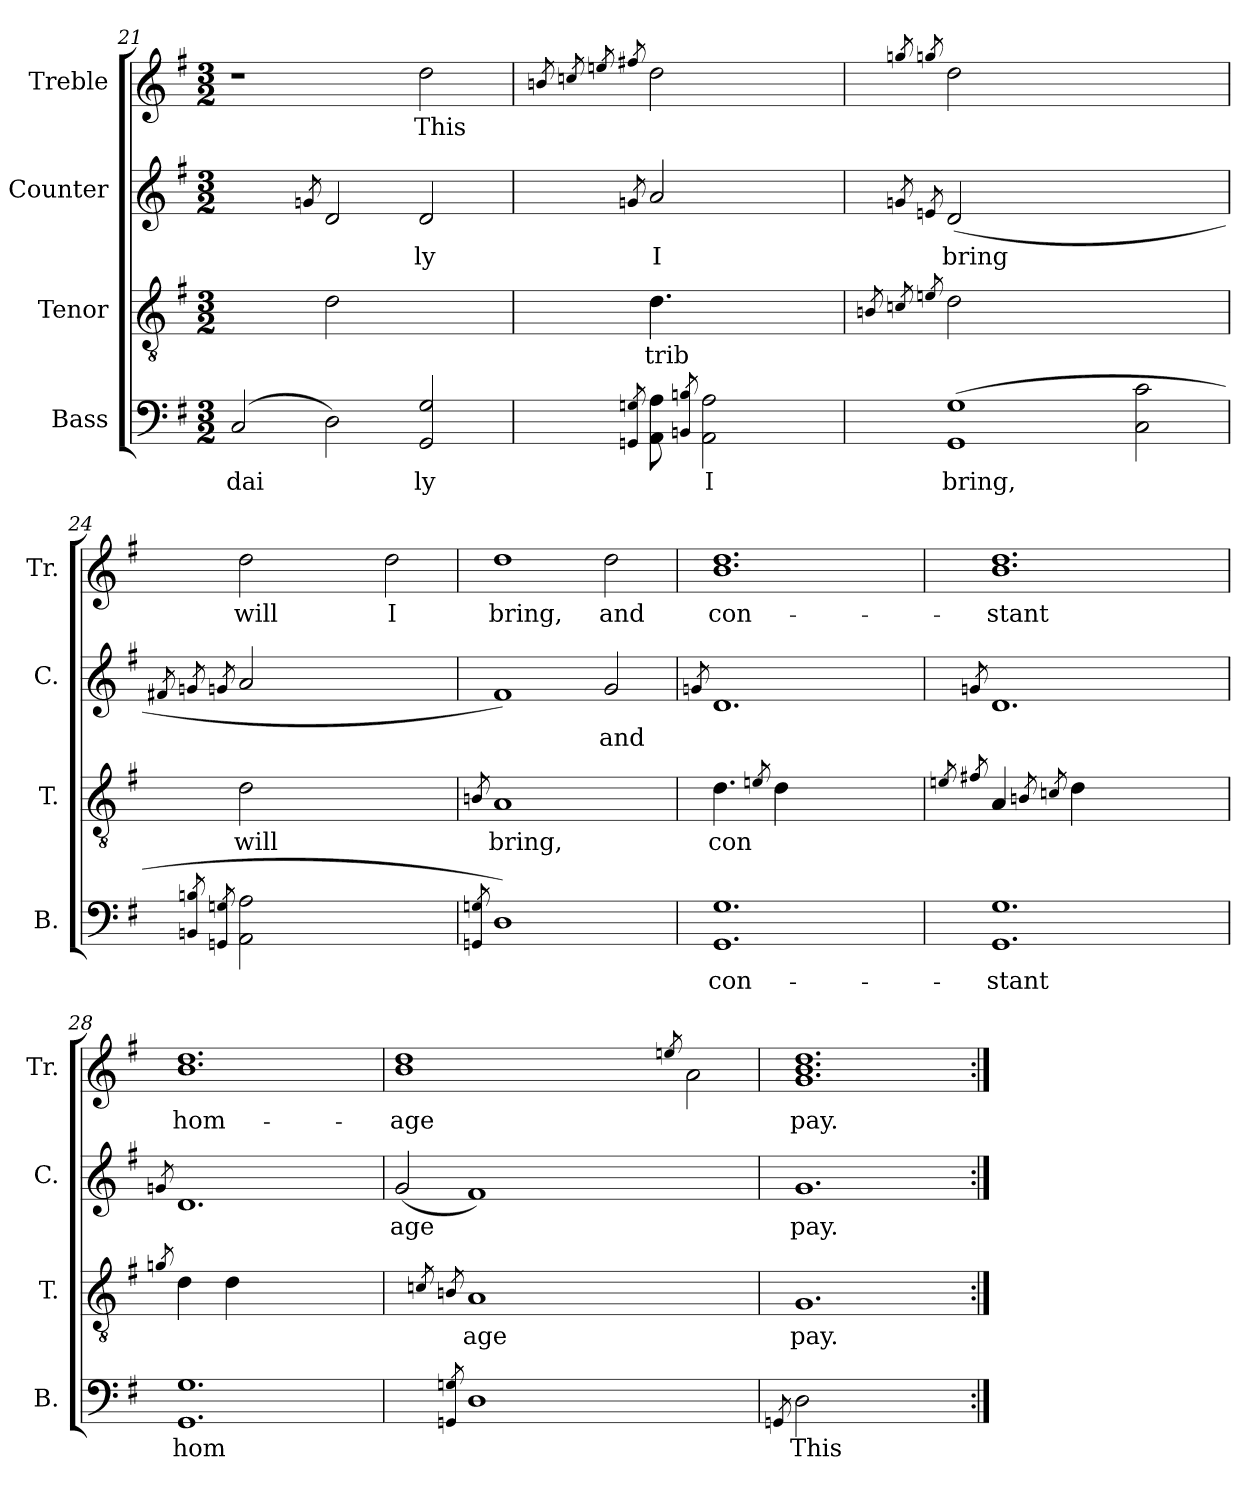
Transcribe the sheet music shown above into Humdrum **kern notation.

**kern	**text	**kern	**text	**kern	**text	**kern	**text
*part4	*part4	*part3	*part3	*part2	*part2	*part1	*part1
*staff4	*staff4	*staff3	*staff3	*staff2	*staff2	*staff1	*staff1
*I"Bass	*	*I"Tenor	*	*I"Counter	*	*I"Treble	*
*I'B.	*	*I'T.	*	*I'C.	*	*I'Tr.	*
*clefF4	*	*clefGv2	*	*clefG2	*	*clefG2	*
*k[f#]	*	*k[f#]	*	*k[f#]	*	*k[f#]	*
*G:	*	*G:	*	*G:	*	*G:	*
*M3/2	*	*M3/2	*	*M3/2	*	*M3/2	*
=21	=21	=21	=21	=21	=21	=21	=21
!	!LO:LY:b:cj	!	!	!	!	!	!
(>2C/	dai-	2ryy	.	2ryy	.	1r	.
.	.	.	.	8qgn/	.	.	.
!	!LO:LY:b:cj	!	!LO:LY:b:cj	!	!LO:LY:b:cj	!	!
2D\)	--	2d\	.	2d/	-	.	.
!	!LO:LY:b:cj	!	!	!	!LO:LY:b:cj	!	!LO:LY:b:cj
2G/ 2GG/	-ly	2ryy	.	2d/	-ly	2dd\	This
=22	=22	=22	=22	=22	=22	=22	=22
.	.	.	.	.	.	8qbn/	.
.	.	.	.	.	.	8qccn/	.
.	.	.	.	.	.	8qeen/	.
8qGn/ 8qGGn/	.	.	.	8qgn/	.	8qff#X/	.
!	!LO:LY:b:cj	!	!LO:LY:b:cj	!	!LO:LY:b:cj	!	!LO:LY:b:cj
8A\ 8AA\	.	4.d\	trib-	2a/	I	2dd\	.
8qBn/ 8qBBn/	.	.	.	.	.	.	.
!	!LO:LY:b:cj	!	!	!	!	!	!
2A\ 2AA\	I	.	.	.	.	.	.
.	.	4ryy	.	.	.	.	.
.	.	.	.	8ryy	.	8ryy	.
=23	=23	=23	=23	=23	=23	=23	=23
.	.	8qBn/	.	.	.	.	.
.	.	8qcn/	.	8qgn/	.	8qggn/	.
.	.	8qen/	.	8qen/	.	8qggn/	.
!	!LO:LY:b:cj	!	!LO:LY:b:cj	!	!LO:LY:b:cj	!	!LO:LY:b:cj
(>1G 1GG	bring,-	2d\	--	(<2d/	bring-	2dd\	.
.	.	1ryy	.	1ryy	.	1ryy	.
!	!LO:LY:b:cj	!	!	!	!	!	!
2c\ 2C\	--	.	.	.	.	.	.
=24	=24	=24	=24	=24	=24	=24	=24
.	.	.	.	8qf#X/	.	.	.
8qBn/ 8qBBn/	.	.	.	8qgn/	.	.	.
8qGn/ 8qGGn/	.	.	.	8qgn/	.	.	.
!	!LO:LY:b:cj	!	!LO:LY:b:cj	!	!LO:LY:b:cj	!	!LO:LY:b:cj
2A\ 2AA\	--	2d\	-will	2a/	--	2dd\	will
1ryy	.	1ryy	.	1ryy	.	2ryy	.
!	!	!	!	!	!	!	!LO:LY:b:cj
.	.	.	.	.	.	2dd\	I
=25	=25	=25	=25	=25	=25	=25	=25
8qGn/ 8qGGn/	.	8qBn/	.	.	.	.	.
!	!LO:LY:b:cj	!	!LO:LY:b:cj	!	!LO:LY:b:cj	!	!LO:LY:b:cj
1D)	--	1A	bring,	1f#)	--	1dd	bring,
!	!	!	!	!	!LO:LY:b:cj	!	!LO:LY:b:cj
2ryy	.	2ryy	.	2g/	-and	2dd\	and
=26	=26	=26	=26	=26	=26	=26	=26
.	.	.	.	8qgn/	.	.	.
!	!LO:LY:b:cj	!	!LO:LY:b:cj	!	!LO:LY:b:cj	!	!LO:LY:b:cj
1.G 1.GG	-con-	4.d\	con-	1.d	.	1.dd 1.b	con-
.	.	8qen/	.	.	.	.	.
!	!	!	!LO:LY:b:cj	!	!	!	!
.	.	4d\	--	.	.	.	.
.	.	2..ryy	.	.	.	.	.
!!LO:PB:g=z
=27	=27	=27	=27	=27	=27	=27	=27
.	.	8qen/	.	.	.	.	.
.	.	8qf#X/	.	8qgn/	.	.	.
!	!LO:LY:b:cj	!	!LO:LY:b:cj	!	!LO:LY:b:cj	!	!LO:LY:b:cj
1.G 1.GG	-stant	4A/	--	1.d	.	1.dd 1.b	-stant
.	.	8qBn/	.	.	.	.	.
.	.	8qcn/	.	.	.	.	.
!	!	!	!LO:LY:b:cj	!	!	!	!
.	.	4d\	--	.	.	.	.
.	.	1ryy	.	.	.	.	.
=28	=28	=28	=28	=28	=28	=28	=28
.	.	8qgn/	.	8qgn/	.	.	.
!	!LO:LY:b:cj	!	!LO:LY:b:cj	!	!LO:LY:b:cj	!	!LO:LY:b:cj
1.G 1.GG	hom-	4d\	--	1.d	.	1.dd 1.b	hom-
!	!	!	!LO:LY:b:cj	!	!	!	!
.	.	4d\	--	.	.	.	.
.	.	1ryy	.	.	.	.	.
=29	=29	=29	=29	=29	=29	=29	=29
!	!	!	!	!	!LO:LY:b:cj	!	!LO:LY:b:cj
2ryy	.	2ryy	.	(<2g/	age	1dd 1b	-age
.	.	8qcn/	.	.	.	.	.
8qGn/ 8qGGn/	.	8qBn/	.	.	.	.	.
!	!LO:LY:b:cj	!	!LO:LY:b:cj	!	!LO:LY:b:cj	!	!
1D	--	1A	-age	1f#)	.	.	.
.	.	.	.	.	.	1ryy	.
1ryy	.	1ryy	.	1ryy	.	.	.
.	.	.	.	.	.	8qeen/	.
!	!	!	!	!	!	!	!LO:LY:b:cj
.	.	.	.	.	.	2a\	.
=30	=30	=30	=30	=30	=30	=30	=30
8qGGn/	.	.	.	.	.	.	.
!	!LO:LY:b:cj	!	!LO:LY:b:cj	!	!LO:LY:b:cj	!	!LO:LY:b:cj
2D\	-This	1.G	pay.	1.g	pay.	1.dd 1.b 1.g	pay.
1ryy	.	.	.	.	.	.	.
=:|!	=:|!	=:|!	=:|!	=:|!	=:|!	=:|!	=:|!
*-	*-	*-	*-	*-	*-	*-	*-
